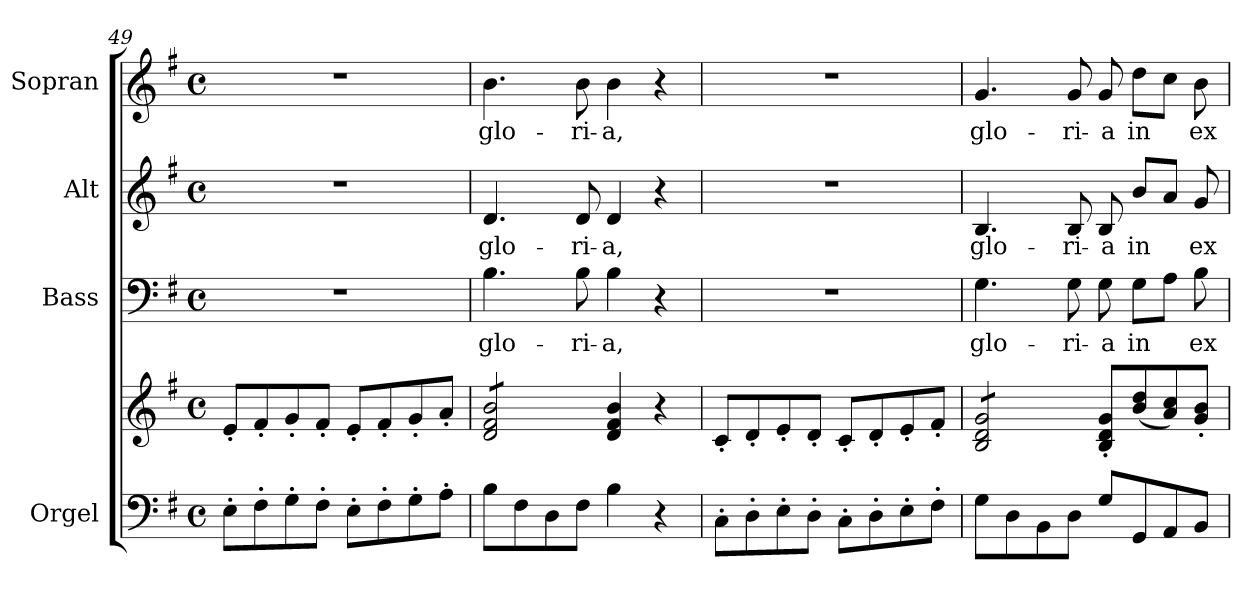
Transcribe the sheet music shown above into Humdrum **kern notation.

**kern	**kern	**kern	**text	**kern	**text	**kern	**text
*part4	*part4	*part3	*part3	*part2	*part2	*part1	*part1
*staff5	*staff4	*staff3	*staff3	*staff2	*staff2	*staff1	*staff1
*I"Orgel	*	*I"Bass	*	*I"Alt	*	*I"Sopran	*
*I'Org.	*	*I'B.	*	*I'A.	*	*I'S.	*
*clefF4	*clefG2	*clefF4	*	*clefG2	*	*clefG2	*
*k[f#]	*k[f#]	*k[f#]	*	*k[f#]	*	*k[f#]	*
*G:	*G:	*G:	*	*G:	*	*G:	*
*M4/4	*M4/4	*M4/4	*	*M4/4	*	*M4/4	*
*met(c)	*met(c)	*met(c)	*	*met(c)	*	*met(c)	*
=49	=49	=49	=49	=49	=49	=49	=49
8E'>\L	8e'</L	1r	.	1r	.	1r	.
8F#'>\	8f#'</	.	.	.	.	.	.
8G'>\	8g'</	.	.	.	.	.	.
8F#'>\J	8f#'</J	.	.	.	.	.	.
8E'>\L	8e'</L	.	.	.	.	.	.
8F#'>\	8f#'</	.	.	.	.	.	.
8G'>\	8g'</	.	.	.	.	.	.
8A'>\J	8a'</J	.	.	.	.	.	.
=50	=50	=50	=50	=50	=50	=50	=50
!	!	!	!LO:LY:b	!	!LO:LY:b	!	!LO:LY:b
*	*tremolo	*	*	*	*	*	*
8B\L	8d/ 8f#/ 8b/L	4.B\	glo-	4.d/	glo-	4.b\	glo-
8F#\	8d/ 8f#/ 8b/	.	.	.	.	.	.
8D\	8d/ 8f#/ 8b/	.	.	.	.	.	.
!	!	!	!LO:LY:b	!	!LO:LY:b	!	!LO:LY:b
8F#\J	8d/ 8f#/ 8b/J	8B\	-ri-	8d/	-ri-	8b\	-ri-
*	*Xtremolo	*	*	*	*	*	*
!	!	!	!LO:LY:b	!	!LO:LY:b	!	!LO:LY:b
4B\	4d/ 4f#/ 4b/	4B\	-a,	4d/	-a,	4b\	-a,
4r	4r	4r	.	4r	.	4r	.
!!LO:LB:g=z
=51	=51	=51	=51	=51	=51	=51	=51
8C'>\L	8c'</L	1r	.	1r	.	1r	.
8D'>\	8d'</	.	.	.	.	.	.
8E'>\	8e'</	.	.	.	.	.	.
8D'>\J	8d'</J	.	.	.	.	.	.
8C'>\L	8c'</L	.	.	.	.	.	.
8D'>\	8d'</	.	.	.	.	.	.
8E'>\	8e'</	.	.	.	.	.	.
8F#'>\J	8f#'</J	.	.	.	.	.	.
=52	=52	=52	=52	=52	=52	=52	=52
!	!	!	!LO:LY:b	!	!LO:LY:b	!	!LO:LY:b
*	*tremolo	*	*	*	*	*	*
8G\L	8B/ 8d/ 8g/L	4.G\	glo-	4.B/	glo-	4.g/	glo-
8D\	8B/ 8d/ 8g/	.	.	.	.	.	.
8BB\	8B/ 8d/ 8g/	.	.	.	.	.	.
!	!	!	!LO:LY:b	!	!LO:LY:b	!	!LO:LY:b
8D\J	8B/ 8d/ 8g/J	8G\	-ri-	8B/	-ri-	8g/	-ri-
*	*Xtremolo	*	*	*	*	*	*
!	!	!	!LO:LY:b	!	!LO:LY:b	!	!LO:LY:b
8G/L	8B/'< 8d/'< 8g/'<L	8G\	-a	8B/	-a	8g/	-a
!	!	!	!LO:LY:b	!	!LO:LY:b	!	!LO:LY:b
8GG/	(<8b/ 8dd/	8G\L	in	8b/L	in	8dd\L	in
8AA/	8a/ 8cc/)	8A\J	.	8a/J	.	8cc\J	.
!	!	!	!LO:LY:b	!	!LO:LY:b	!	!LO:LY:b
8BB/J	8g/'< 8b/'<J	8B\	ex-	8g/	ex-	8b\	ex-
=	=	=	=	=	=	=	=
*-	*-	*-	*-	*-	*-	*-	*-
